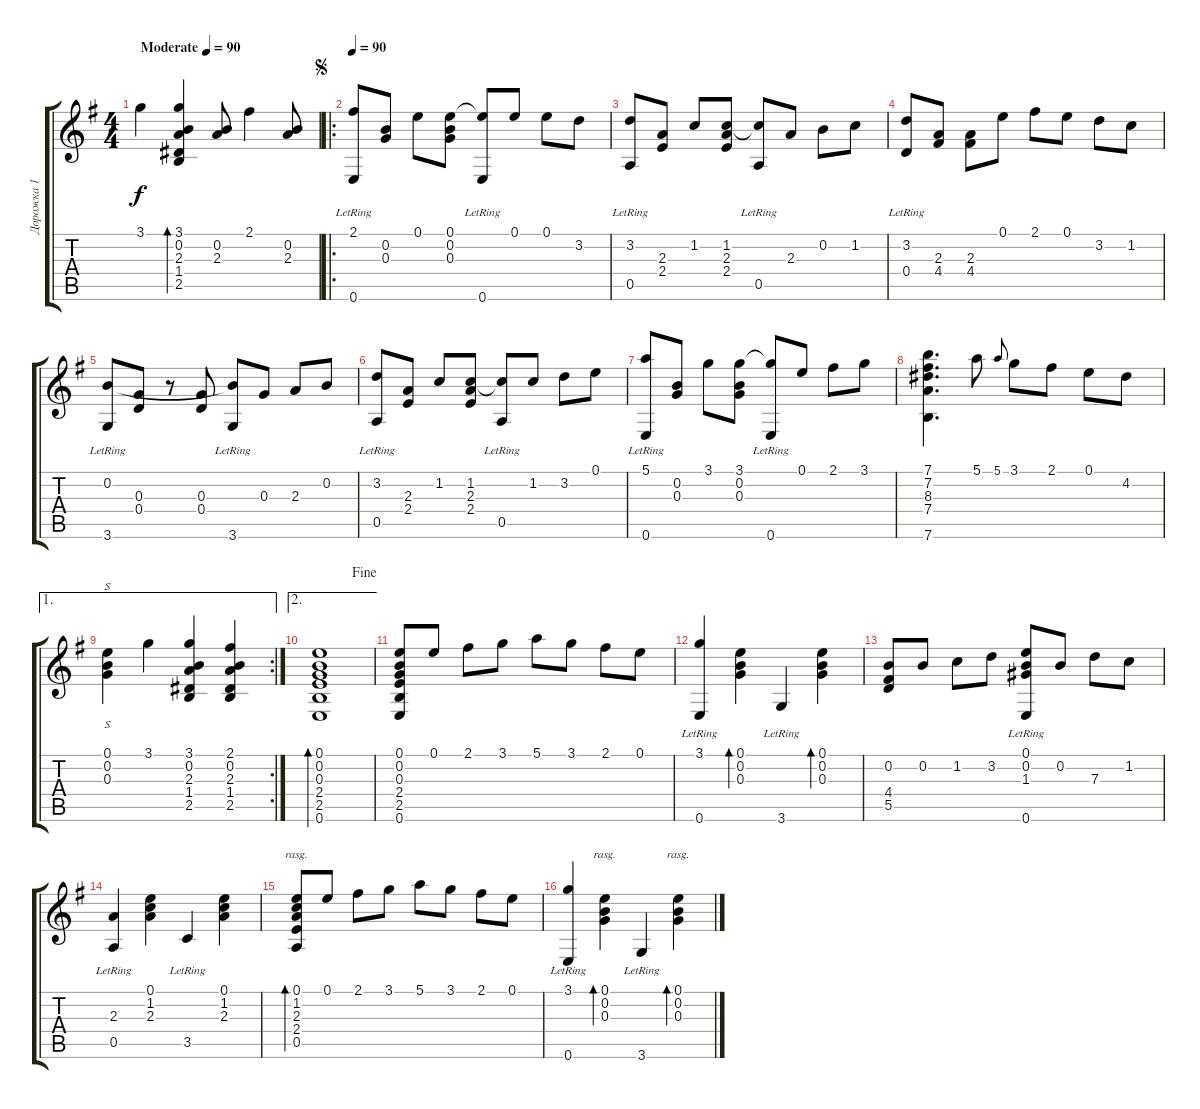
\track ("Дорожка 1" "Дорожка 1") {instrument acousticguitarnylon}
\staff {score tabs}
\tuning (E4 B3 G3 D3 A2 E2) {hide}
\ts (4 4)
\tempo (90 "Moderate")
\clef g2
\ks eminor
3.1.4{dy f instrument acousticguitarnylon} (3.1 0.2 2.3 1.4 2.5).4{bd 240} (0.2 2.3).8 2.1.4 (0.2 2.3).8 |
\ro
\jump segno
\tempo 90
(2.1 0.6{lr}).8 (0.2 0.3).8 0.1.8 (0.1 0.2 0.3).8 (0.1{t} 0.6{lr}).8 0.1.8 0.1.8 3.2.8 |
(3.2 0.5{lr}).8 (2.3 2.4).8 1.2.8 (1.2 2.3 2.4).8 (1.2{t} 0.5{lr}).8 2.3.8 0.2.8 1.2.8 |
(3.2 0.4{lr}).8 (2.3 4.4).8 (2.3 4.4).8 0.1.8 2.1.8 0.1.8 3.2.8 1.2.8 |
(0.2 3.6{lr}).8 (0.3 0.4).8 r.8 (0.3 0.4).8 (0.2{t} 3.6{lr}).8 0.3.8 2.3.8 0.2.8 |
(3.2 0.5{lr}).8 (2.3 2.4).8 1.2.8 (1.2 2.3 2.4).8 (1.2{t} 0.5{lr}).8 1.2.8 3.2.8 0.1.8 |
(5.1 0.6{lr}).8 (0.2 0.3).8 3.1.8 (3.1 0.2 0.3).8 (3.1{t} 0.6{lr}).8 0.1.8 2.1.8 3.1.8 |
(7.1 7.2 8.3 7.4 7.6).4{d} 5.1.8 5.1.8{gr onbeat} 3.1.8 2.1.8 0.1.8 4.2.8 |
\ae 1
\rc 2
(0.1 0.2 0.3).4{s} 3.1.4 (3.1 0.2 2.3 1.4 2.5).4 (2.1 0.2 2.3 1.4 2.5).4 |
\ae 2
\jump fine
(0.1 0.2 0.3 2.4 2.5 0.6).1{bd 240} |
(0.1 0.2 0.3 2.4 2.5 0.6).8 0.1.8 2.1.8 3.1.8 5.1.8 3.1.8 2.1.8 0.1.8 |
(3.1 0.6{lr}).4 (0.1 0.2 0.3).4{bd 240} 3.6{lr}.4 (0.1 0.2 0.3).4{bd 240} |
(0.2 4.4 5.5).8 0.2.8 1.2.8 3.2.8 (0.1 0.2 1.3 0.6{lr}).8 0.2.8 7.3.8 1.2.8 |
(2.3 0.5{lr}).4 (0.1 1.2 2.3).4 3.5{lr}.4 (0.1 1.2 2.3).4 |
(0.1 1.2 2.3 2.4 0.5).8{bd 120 rasg ii} 0.1.8 2.1.8 3.1.8 5.1.8 3.1.8 2.1.8 0.1.8 |
(3.1 0.6{lr}).4 (0.1 0.2 0.3).4{bd 240 rasg ii} 3.6{lr}.4 (0.1 0.2 0.3).4{bd 240 rasg ii}
